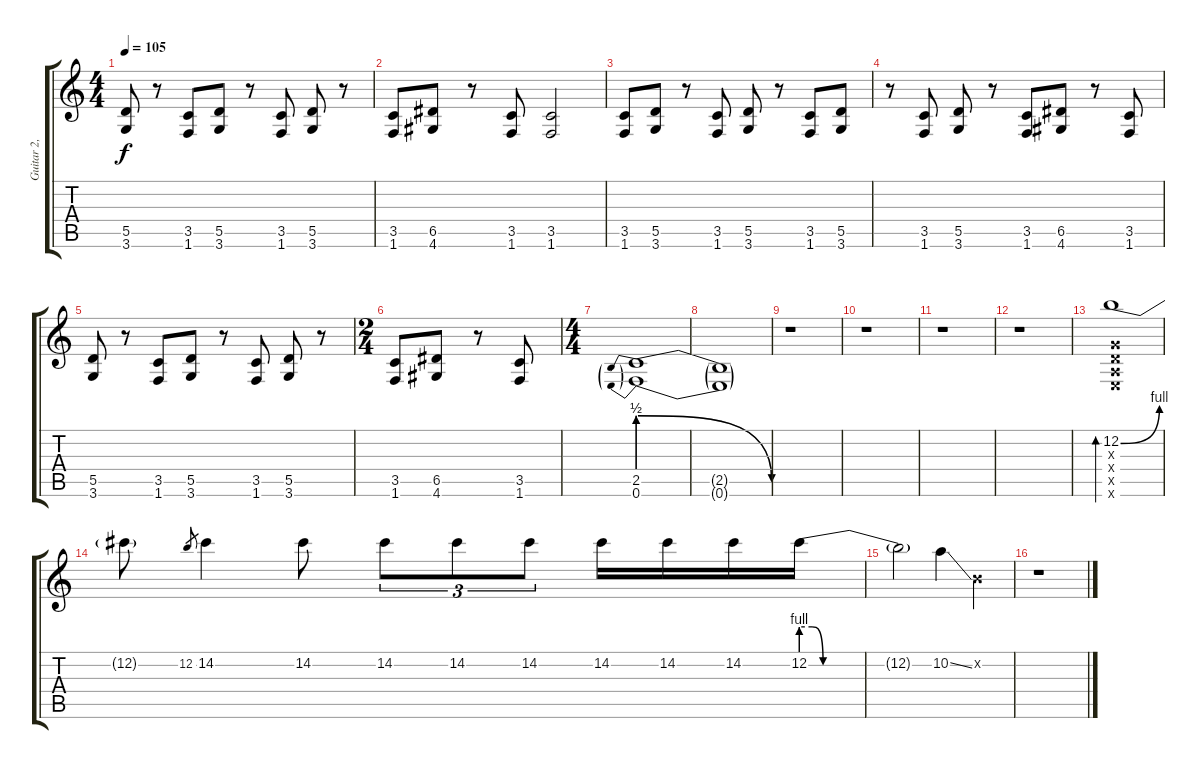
\track ("Guitar 2, Dime" "Guitar 2, ") {instrument overdrivenguitar}
\staff {score tabs}
\tuning (E4 B3 G3 D3 A2 E2) {hide}
\ts (4 4)
\tempo 105
\clef g2
\ks c
(5.5 3.6).8{dy f} r.8 (3.5 1.6).8 (5.5 3.6).8 r.8 (3.5 1.6).8 (5.5 3.6).8 r.8 |
(3.5 1.6).8 (6.5 4.6).8 r.8 (3.5 1.6).8 (3.5 1.6).2 |
(3.5 1.6).8 (5.5 3.6).8 r.8 (3.5 1.6).8 (5.5 3.6).8 r.8 (3.5 1.6).8 (5.5 3.6).8 |
r.8 (3.5 1.6).8 (5.5 3.6).8 r.8 (3.5 1.6).8 (6.5 4.6).8 r.8 (3.5 1.6).8 |
(5.5 3.6).8 r.8 (3.5 1.6).8 (5.5 3.6).8 r.8 (3.5 1.6).8 (5.5 3.6).8 r.8 |
\ts (2 4)
(3.5 1.6).8 (6.5 4.6).8 r.8 (3.5 1.6).8 |
\ts (4 4)
(2.5{be (prebendrelease 0 2 60 0)} 0.6{be (prebendrelease 0 2 60 0)}).1 |
(2.5{t} 0.6{t}).1 |
r.1 |
r.1 |
r.1 |
r.1 |
(12.2{be (bend 0 0 60 4)} 0.3{x} 0.4{x} 0.5{x} 0.6{x}).1{bd 120} |
12.2{t}.8 12.2.8{gr} 14.2.4 14.2.8 14.2.8{tu (3 2)} 14.2.8{tu (3 2)} 14.2.8{tu (3 2)} 14.2.16 14.2.16 14.2.16 12.2{be (custom 0 4 5 4 10 0 40 0 60 0)}.16 |
12.2{t}.2 10.2{ss}.4 0.2{x}.4 |
r.1
